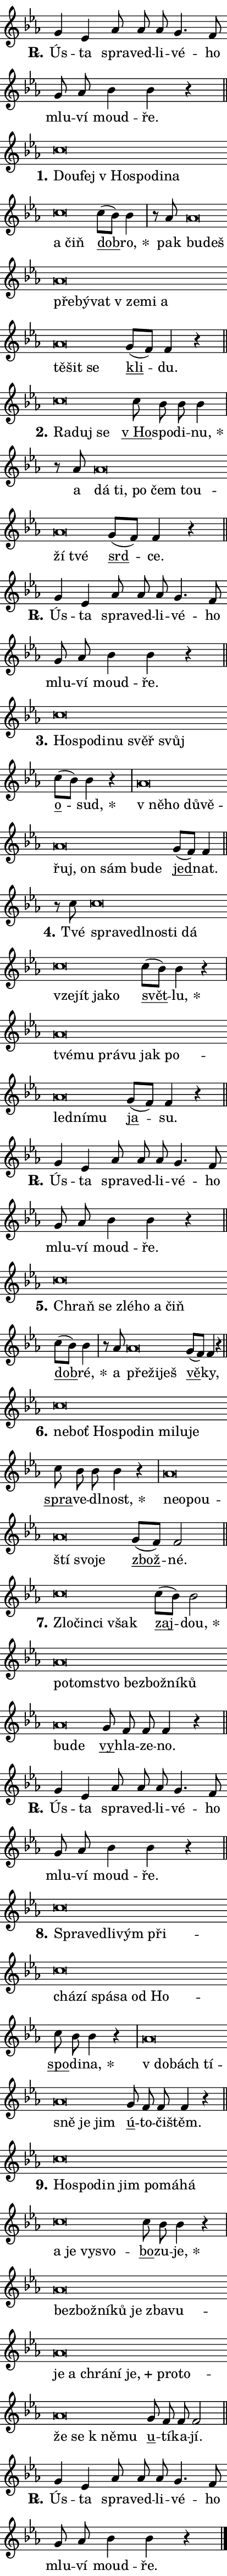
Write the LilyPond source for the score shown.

\version "2.22.1"
\header { tagline = "" }
\paper {
  indent = 0\cm
  top-margin = 0\cm
  right-margin = 0\cm
  bottom-margin = 0\cm
  left-margin = 0\cm
  paper-width = 7\cm
  page-breaking = #ly:one-page-breaking
  system-system-spacing.basic-distance = #11
  score-system-spacing.basic-distance = #11
  ragged-last = ##f
}


%% Author: Thomas Morley
%% https://lists.gnu.org/archive/html/lilypond-user/2020-05/msg00002.html
#(define (line-position grob)
"Returns position of @var[grob} in current system:
   @code{'start}, if at first time-step
   @code{'end}, if at last time-step
   @code{'middle} otherwise
"
  (let* ((col (ly:item-get-column grob))
         (ln (ly:grob-object col 'left-neighbor))
         (rn (ly:grob-object col 'right-neighbor))
         (col-to-check-left (if (ly:grob? ln) ln col))
         (col-to-check-right (if (ly:grob? rn) rn col))
         (break-dir-left
           (and
             (ly:grob-property col-to-check-left 'non-musical #f)
             (ly:item-break-dir col-to-check-left)))
         (break-dir-right
           (and
             (ly:grob-property col-to-check-right 'non-musical #f)
             (ly:item-break-dir col-to-check-right))))
        (cond ((eqv? 1 break-dir-left) 'start)
              ((eqv? -1 break-dir-right) 'end)
              (else 'middle))))

#(define (tranparent-at-line-position vctor)
  (lambda (grob)
  "Relying on @code{line-position} select the relevant enry from @var{vctor}.
Used to determine transparency,"
    (case (line-position grob)
      ((end) (not (vector-ref vctor 0)))
      ((middle) (not (vector-ref vctor 1)))
      ((start) (not (vector-ref vctor 2))))))

noteHeadBreakVisibility =
#(define-music-function (break-visibility)(vector?)
"Makes @code{NoteHead}s transparent relying on @var{break-visibility}"
#{
  \override NoteHead.transparent =
    #(tranparent-at-line-position break-visibility)
#})

#(define delete-ledgers-for-transparent-note-heads
  (lambda (grob)
    "Reads whether a @code{NoteHead} is transparent.
If so this @code{NoteHead} is removed from @code{'note-heads} from
@var{grob}, which is supposed to be @code{LedgerLineSpanner}.
As a result ledgers are not printed for this @code{NoteHead}"
    (let* ((nhds-array (ly:grob-object grob 'note-heads))
           (nhds-list
             (if (ly:grob-array? nhds-array)
                 (ly:grob-array->list nhds-array)
                 '()))
           ;; Relies on the transparent-property being done before
           ;; Staff.LedgerLineSpanner.after-line-breaking is executed.
           ;; This is fragile ...
           (to-keep
             (remove
               (lambda (nhd)
                 (ly:grob-property nhd 'transparent #f))
               nhds-list)))
      ;; TODO find a better method to iterate over grob-arrays, similiar
      ;; to filter/remove etc for lists
      ;; For now rebuilt from scratch
      (set! (ly:grob-object grob 'note-heads)  '())
      (for-each
        (lambda (nhd)
          (ly:pointer-group-interface::add-grob grob 'note-heads nhd))
        to-keep))))

hideNotes = {
  \noteHeadBreakVisibility #begin-of-line-visible
}
unHideNotes = {
  \noteHeadBreakVisibility #all-visible
}

% work-around for resetting accidentals
% https://lilypond.org/doc/v2.23/Documentation/notation/displaying-rhythms#unmetered-music
cadenzaMeasure = {
  \cadenzaOff
  \partial 1024 s1024
  \cadenzaOn
}

#(define-markup-command (accent layout props text) (markup?)
  "Underline accented syllable"
  (interpret-markup layout props
    #{\markup \override #'(offset . 4.3) \underline { #text }#}))

responsum = \markup \concat {
  "R" \hspace #-1.05 \path #0.1 #'((moveto 0 0.07) (lineto 0.9 0.8)) \hspace #0.05 "."
}

\layout {
    \context {
        \Staff
        \remove "Time_signature_engraver"
        \override LedgerLineSpanner.after-line-breaking = #delete-ledgers-for-transparent-note-heads
    }
    \context {
        \Voice {
            \override NoteHead.output-attributes = #'((class . "notehead"))
            \override Hairpin.height = #0.55
        }
    }
    \context {
        \Lyrics {
            \override StanzaNumber.output-attributes = #'((class . "stanzanumber"))
            \override LyricSpace.minimum-distance = #0.9
            \override LyricText.font-name = #"TeX Gyre Schola"
            \override LyricText.font-size = 1
            \override StanzaNumber.font-name = #"TeX Gyre Schola Bold"
            \override StanzaNumber.font-size = 1
        }
    }
}

% magnetic-lyrics.ily
%
%   written by
%     Jean Abou Samra <jean@abou-samra.fr>
%     Werner Lemberg <wl@gnu.org>
%
%   adapted by
%     Jiri Hon <jiri.hon@gmail.com>
%
% Version 2022-Apr-15

% https://www.mail-archive.com/lilypond-user@gnu.org/msg149350.html

#(define (Left_hyphen_pointer_engraver context)
   "Collect syllable-hyphen-syllable occurrences in lyrics and store
them in properties.  This engraver only looks to the left.  For
example, if the lyrics input is @code{foo -- bar}, it does the
following.

@itemize @bullet
@item
Set the @code{text} property of the @code{LyricHyphen} grob between
@q{foo} and @q{bar} to @code{foo}.

@item
Set the @code{left-hyphen} property of the @code{LyricText} grob with
text @q{foo} to the @code{LyricHyphen} grob between @q{foo} and
@q{bar}.
@end itemize

Use this auxiliary engraver in combination with the
@code{lyric-@/text::@/apply-@/magnetic-@/offset!} hook."
   (let ((hyphen #f)
         (text #f))
     (make-engraver
      (acknowledgers
       ((lyric-syllable-interface engraver grob source-engraver)
        (set! text grob)))
      (end-acknowledgers
       ((lyric-hyphen-interface engraver grob source-engraver)
        ;(when (not (grob::has-interface grob 'lyric-space-interface))
          (set! hyphen grob)));)
      ((stop-translation-timestep engraver)
       (when (and text hyphen)
         (ly:grob-set-object! text 'left-hyphen hyphen))
       (set! text #f)
       (set! hyphen #f)))))

#(define (lyric-text::apply-magnetic-offset! grob)
   "If the space between two syllables is less than the value in
property @code{LyricText@/.details@/.squash-threshold}, move the right
syllable to the left so that it gets concatenated with the left
syllable.

Use this function as a hook for
@code{LyricText@/.after-@/line-@/breaking} if the
@code{Left_@/hyphen_@/pointer_@/engraver} is active."
   (let ((hyphen (ly:grob-object grob 'left-hyphen #f)))
     (when hyphen
       (let ((left-text (ly:spanner-bound hyphen LEFT)))
         (when (grob::has-interface left-text 'lyric-syllable-interface)
           (let* ((common (ly:grob-common-refpoint grob left-text X))
                  (this-x-ext (ly:grob-extent grob common X))
                  (left-x-ext
                   (begin
                     ;; Trigger magnetism for left-text.
                     (ly:grob-property left-text 'after-line-breaking)
                     (ly:grob-extent left-text common X)))
                  ;; `delta` is the gap width between two syllables.
                  (delta (- (interval-start this-x-ext)
                            (interval-end left-x-ext)))
                  (details (ly:grob-property grob 'details))
                  (threshold (assoc-get 'squash-threshold details 0.2)))
             (when (< delta threshold)
               (let* (;; We have to manipulate the input text so that
                      ;; ligatures crossing syllable boundaries are not
                      ;; disabled.  For languages based on the Latin
                      ;; script this is essentially a beautification.
                      ;; However, for non-Western scripts it can be a
                      ;; necessity.
                      (lt (ly:grob-property left-text 'text))
                      (rt (ly:grob-property grob 'text))
                      (is-space (grob::has-interface hyphen 'lyric-space-interface))
                      (space (if is-space " " ""))
                      (space-markup (grob-interpret-markup grob " "))
                      (space-size (interval-length (ly:stencil-extent space-markup X)))
                      (extra-delta (if is-space space-size 0))
                      ;; Append new syllable.
                      (ltrt-space (if (and (string? lt) (string? rt))
                                (string-append lt space rt)
                                (make-concat-markup (list lt space rt))))
                      ;; Right-align `ltrt` to the right side.
                      (ltrt-space-markup (grob-interpret-markup
                               grob
                               (make-translate-markup
                                (cons (interval-length this-x-ext) 0)
                                (make-right-align-markup ltrt-space)))))
                 (begin
                   ;; Don't print `left-text`.
                   (ly:grob-set-property! left-text 'stencil #f)
                   ;; Set text and stencil (which holds all collected
                   ;; syllables so far) and shift it to the left.
                   (ly:grob-set-property! grob 'text ltrt-space)
                   (ly:grob-set-property! grob 'stencil ltrt-space-markup)
                   (ly:grob-translate-axis! grob (- (- delta extra-delta)) X))))))))))


#(define (lyric-hyphen::displace-bounds-first grob)
   ;; Make very sure this callback isn't triggered too early.
   (let ((left (ly:spanner-bound grob LEFT))
         (right (ly:spanner-bound grob RIGHT)))
     (ly:grob-property left 'after-line-breaking)
     (ly:grob-property right 'after-line-breaking)
     (ly:lyric-hyphen::print grob)))

squashThreshold = #0.4

\layout {
  \context {
    \Lyrics
    \consists #Left_hyphen_pointer_engraver
    \override LyricText.after-line-breaking =
      #lyric-text::apply-magnetic-offset!
    \override LyricHyphen.stencil = #lyric-hyphen::displace-bounds-first
    \override LyricText.details.squash-threshold = \squashThreshold
    \override LyricHyphen.minimum-distance = 0
    \override LyricHyphen.minimum-length = \squashThreshold
  }
}

squash = \override LyricText.details.squash-threshold = 9999
unSquash = \override LyricText.details.squash-threshold = \squashThreshold

left = \override LyricText.self-alignment-X = #LEFT
unLeft = \revert LyricText.self-alignment-X

starOffset = #(lambda (grob) 
                (let ((x_offset (ly:self-alignment-interface::aligned-on-x-parent grob)))
                  (if (= x_offset 0) 0 (+ x_offset 1.2))))

star = #(define-music-function (syllable)(string?)
"Append star separator at the end of a syllable"
#{
  \once \override LyricText.X-offset = #starOffset
  \lyricmode { \markup {
    #syllable
    \override #'((font-name . "TeX Gyre Schola Bold")) \hspace #0.2 \lower #0.65 \larger "*"
  } }
#})

starAccent = #(define-music-function (syllable)(string?)
"Append star separator at the end of a syllable and make accent"
#{
  \once \override LyricText.X-offset = #starOffset
  \lyricmode { \markup {
    \accent #syllable
    \override #'((font-name . "TeX Gyre Schola Bold")) \hspace #0.2 \lower #0.65 \larger "*"
  } }
#})

breath = #(define-music-function (syllable)(string?)
"Append breathing indicator at the end of a syllable"
#{
  \lyricmode { \markup { #syllable "+" } }
#})

optionalBreath = #(define-music-function (syllable)(string?)
"Append optional breathing indicator at the end of a syllable"
#{
  \lyricmode { \markup { #syllable "(+)" } }
#})


\score {
    <<
        \new Voice = "melody" { \cadenzaOn \key es \major \relative { g'4 es as8 as as \bar "" g4. f8 \bar "" g as bes4 bes r \cadenzaMeasure \bar "||" \break }
\relative { c''\breve*1/16 \hideNotes \breve*1/16 \bar "" \breve*1/16 \bar "" \breve*1/16 \bar "" \breve*1/16 \bar "" \breve*1/16 \bar "" \breve*1/16 \breve*1/16 \bar "" \unHideNotes \bar "" c8[( bes)] bes4 \cadenzaMeasure \bar "|" r8 as8 as\breve*1/16 \hideNotes \breve*1/16 \bar "" \breve*1/16 \bar "" \breve*1/16 \bar "" \breve*1/16 \bar "" \breve*1/16 \bar "" \breve*1/16 \bar "" \breve*1/16 \bar "" \breve*1/16 \bar "" \breve*1/16 \breve*1/16 \bar "" \unHideNotes \bar "" g8[( f)] f4 r \cadenzaMeasure \bar "||" \break }
\relative { c''\breve*1/16 \hideNotes \breve*1/16 \breve*1/16 \bar "" \unHideNotes \bar "" c8 bes bes bes4 \cadenzaMeasure \bar "|" r8 as8 as\breve*1/16 \hideNotes \breve*1/16 \bar "" \breve*1/16 \bar "" \breve*1/16 \bar "" \breve*1/16 \bar "" \breve*1/16 \breve*1/16 \bar "" \unHideNotes \bar "" g8[( f)] f4 r \cadenzaMeasure \bar "||" \break }
\relative { g'4 es as8 as as \bar "" g4. f8 \bar "" g as bes4 bes r \cadenzaMeasure \bar "||" \break }
\relative { c''\breve*1/16 \hideNotes \breve*1/16 \bar "" \breve*1/16 \bar "" \breve*1/16 \bar "" \breve*1/16 \breve*1/16 \bar "" \unHideNotes \bar "" c8[( bes)] bes4 r \cadenzaMeasure \bar "|" as\breve*1/16 \hideNotes \breve*1/16 \bar "" \breve*1/16 \bar "" \breve*1/16 \bar "" \breve*1/16 \bar "" \breve*1/16 \bar "" \breve*1/16 \bar "" \breve*1/16 \breve*1/16 \bar "" \unHideNotes \bar "" g8[( f)] f4 \cadenzaMeasure \bar "||" \break }
\relative { r8 c''8 c\breve*1/16 \hideNotes \breve*1/16 \bar "" \breve*1/16 \bar "" \breve*1/16 \bar "" \breve*1/16 \bar "" \breve*1/16 \bar "" \breve*1/16 \bar "" \breve*1/16 \bar "" \breve*1/16 \breve*1/16 \bar "" \unHideNotes \bar "" c8[( bes)] bes4 r \cadenzaMeasure \bar "|" as\breve*1/16 \hideNotes \breve*1/16 \bar "" \breve*1/16 \bar "" \breve*1/16 \bar "" \breve*1/16 \bar "" \breve*1/16 \bar "" \breve*1/16 \bar "" \breve*1/16 \breve*1/16 \bar "" \unHideNotes \bar "" g8[( f)] f4 r \cadenzaMeasure \bar "||" \break }
\relative { g'4 es as8 as as \bar "" g4. f8 \bar "" g as bes4 bes r \cadenzaMeasure \bar "||" \break }
\relative { c''\breve*1/16 \hideNotes \breve*1/16 \bar "" \breve*1/16 \bar "" \breve*1/16 \bar "" \breve*1/16 \breve*1/16 \bar "" \unHideNotes \bar "" c8[( bes)] bes4 \cadenzaMeasure \bar "|" r8 as8 as\breve*1/16 \hideNotes \breve*1/16 \breve*1/16 \bar "" \unHideNotes \bar "" g8[( f)] f4 r \cadenzaMeasure \bar "||" \break }
\relative { c''\breve*1/16 \hideNotes \breve*1/16 \bar "" \breve*1/16 \bar "" \breve*1/16 \bar "" \breve*1/16 \bar "" \breve*1/16 \bar "" \breve*1/16 \breve*1/16 \bar "" \unHideNotes \bar "" c8 bes bes bes4 r \cadenzaMeasure \bar "|" as\breve*1/16 \hideNotes \breve*1/16 \bar "" \breve*1/16 \bar "" \breve*1/16 \bar "" \breve*1/16 \breve*1/16 \bar "" \unHideNotes \bar "" g8[( f)] f2 \cadenzaMeasure \bar "||" \break }
\relative { c''\breve*1/16 \hideNotes \breve*1/16 \bar "" \breve*1/16 \breve*1/16 \bar "" \unHideNotes \bar "" c8[( bes)] bes2 \cadenzaMeasure \bar "|" as\breve*1/16 \hideNotes \breve*1/16 \bar "" \breve*1/16 \bar "" \breve*1/16 \bar "" \breve*1/16 \bar "" \breve*1/16 \bar "" \breve*1/16 \bar "" \breve*1/16 \breve*1/16 \bar "" \unHideNotes \bar "" g8 f f f4 r \cadenzaMeasure \bar "||" \break }
\relative { g'4 es as8 as as \bar "" g4. f8 \bar "" g as bes4 bes r \cadenzaMeasure \bar "||" \break }
\relative { c''\breve*1/16 \hideNotes \breve*1/16 \bar "" \breve*1/16 \bar "" \breve*1/16 \bar "" \breve*1/16 \bar "" \breve*1/16 \bar "" \breve*1/16 \bar "" \breve*1/16 \bar "" \breve*1/16 \bar "" \breve*1/16 \breve*1/16 \bar "" \unHideNotes \bar "" c8 bes bes4 r \cadenzaMeasure \bar "|" as\breve*1/16 \hideNotes \breve*1/16 \bar "" \breve*1/16 \bar "" \breve*1/16 \bar "" \breve*1/16 \breve*1/16 \bar "" \unHideNotes \bar "" g8 f f f4 r \cadenzaMeasure \bar "||" \break }
\relative { c''\breve*1/16 \hideNotes \breve*1/16 \bar "" \breve*1/16 \bar "" \breve*1/16 \bar "" \breve*1/16 \bar "" \breve*1/16 \bar "" \breve*1/16 \bar "" \breve*1/16 \bar "" \breve*1/16 \bar "" \breve*1/16 \breve*1/16 \bar "" \unHideNotes \bar "" c8 bes bes4 r \cadenzaMeasure \bar "|" as\breve*1/16 \hideNotes \breve*1/16 \bar "" \breve*1/16 \bar "" \breve*1/16 \bar "" \breve*1/16 \bar "" \breve*1/16 \bar "" \breve*1/16 \bar "" \breve*1/16 \bar "" \breve*1/16 \bar "" \breve*1/16 \bar "" \breve*1/16 \bar "" \breve*1/16 \bar "" \breve*1/16 \bar "" \breve*1/16 \bar "" \breve*1/16 \bar "" \breve*1/16 \bar "" \breve*1/16 \breve*1/16 \bar "" \unHideNotes \bar "" g8 f f f2 \cadenzaMeasure \bar "||" \break }
\relative { g'4 es as8 as as \bar "" g4. f8 \bar "" g as bes4 bes r \cadenzaMeasure \bar "||" \break } \bar "|." }
        \new Lyrics \lyricsto "melody" { \lyricmode { \set stanza = \responsum
Ús -- ta spra -- ved -- li -- vé -- ho mlu -- ví moud -- ře.
\set stanza = "1."
\left Dou -- \squash fej "v Ho" -- spo -- di -- na a čiň \unLeft \unSquash \markup \accent dob -- \star ro, pak \left bu -- \squash deš pře -- bý -- vat "v ze" -- mi a tě -- šit se \unLeft \unSquash \markup \accent kli -- du.
\set stanza = "2."
\left Ra -- \squash duj se \unLeft \unSquash \markup \accent "v Ho" -- spo -- di -- \star nu, a \left dá \squash ti, po čem tou -- ží tvé \unLeft \unSquash \markup \accent srd -- ce.
\set stanza = \responsum
Ús -- ta spra -- ved -- li -- vé -- ho mlu -- ví moud -- ře.
\set stanza = "3."
\left Ho -- \squash spo -- di -- nu svěř svůj \unLeft \unSquash \markup \accent o -- \star sud, \left "v ně" -- \squash ho dů -- vě -- řuj, on sám bu -- de \unLeft \unSquash \markup \accent jed -- nat.
\set stanza = "4."
Tvé \left spra -- \squash ve -- dl -- no -- sti dá vze -- jít ja -- ko \unLeft \unSquash \markup \accent svět -- \star lu, \left tvé -- \squash mu prá -- vu jak po -- led -- ní -- mu \unLeft \unSquash \markup \accent ja -- su.
\set stanza = \responsum
Ús -- ta spra -- ved -- li -- vé -- ho mlu -- ví moud -- ře.
\set stanza = "5."
\left Chraň \squash se zlé -- ho a čiň \unLeft \unSquash \markup \accent dob -- \star ré, a \left pře -- \squash ži -- ješ \unLeft \unSquash \markup \accent vě -- ky,
\set stanza = "6."
\left ne -- \squash boť Ho -- spo -- din mi -- lu -- je \unLeft \unSquash \markup \accent spra -- ve -- dl -- \star nost, \left ne -- \squash o -- pou -- ští svo -- je \unLeft \unSquash \markup \accent zbož -- né.
\set stanza = "7."
\left Zlo -- \squash čin -- ci však \unLeft \unSquash \markup \accent zaj -- \star dou, \left po -- \squash tom -- stvo bez -- bož -- ní -- ků bu -- de \unLeft \unSquash \markup \accent vy -- hla -- ze -- no.
\set stanza = \responsum
Ús -- ta spra -- ved -- li -- vé -- ho mlu -- ví moud -- ře.
\set stanza = "8."
\left Spra -- \squash ved -- li -- vým při -- chá -- zí spá -- sa od Ho -- \unLeft \unSquash \markup \accent spo -- di -- \star na, \left "v do" -- \squash bách tí -- sně je jim \unLeft \unSquash \markup \accent ú -- to -- či -- štěm.
\set stanza = "9."
\left Ho -- \squash spo -- din jim po -- má -- há a je vy -- svo -- \unLeft \unSquash \markup \accent bo -- zu -- \star je, \left bez -- \squash bož -- ní -- ků je zba -- vu -- je a chrá -- ní \breath "je," pro -- to -- že se "k ně" -- mu \unLeft \unSquash \markup \accent u -- tí -- ka -- jí.
\set stanza = \responsum
Ús -- ta spra -- ved -- li -- vé -- ho mlu -- ví moud -- ře. } }
    >>
    \layout {}
}
